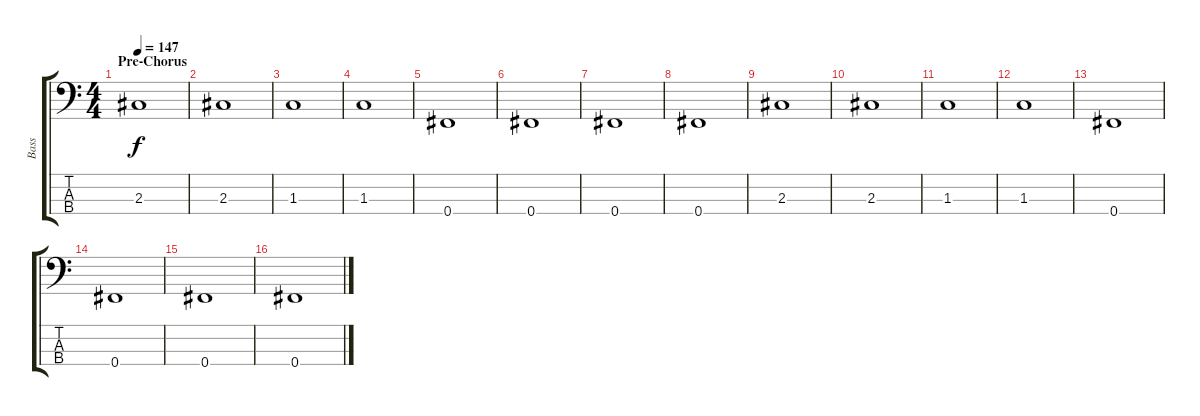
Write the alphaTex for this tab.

\track ("Bass" "Bass") {instrument electricbassfinger}
\staff {score tabs}
\tuning (A2 E2 B1 Gb1) {hide}
\ts (4 4)
\section ("" "Pre-Chorus")
\tempo 147
\clef f4
\ks c
2.3.1{dy f} |
2.3.1 |
1.3.1 |
1.3.1 |
0.4.1 |
0.4.1 |
0.4.1 |
0.4.1 |
2.3.1 |
2.3.1 |
1.3.1 |
1.3.1 |
0.4.1 |
0.4.1 |
0.4.1 |
0.4.1
